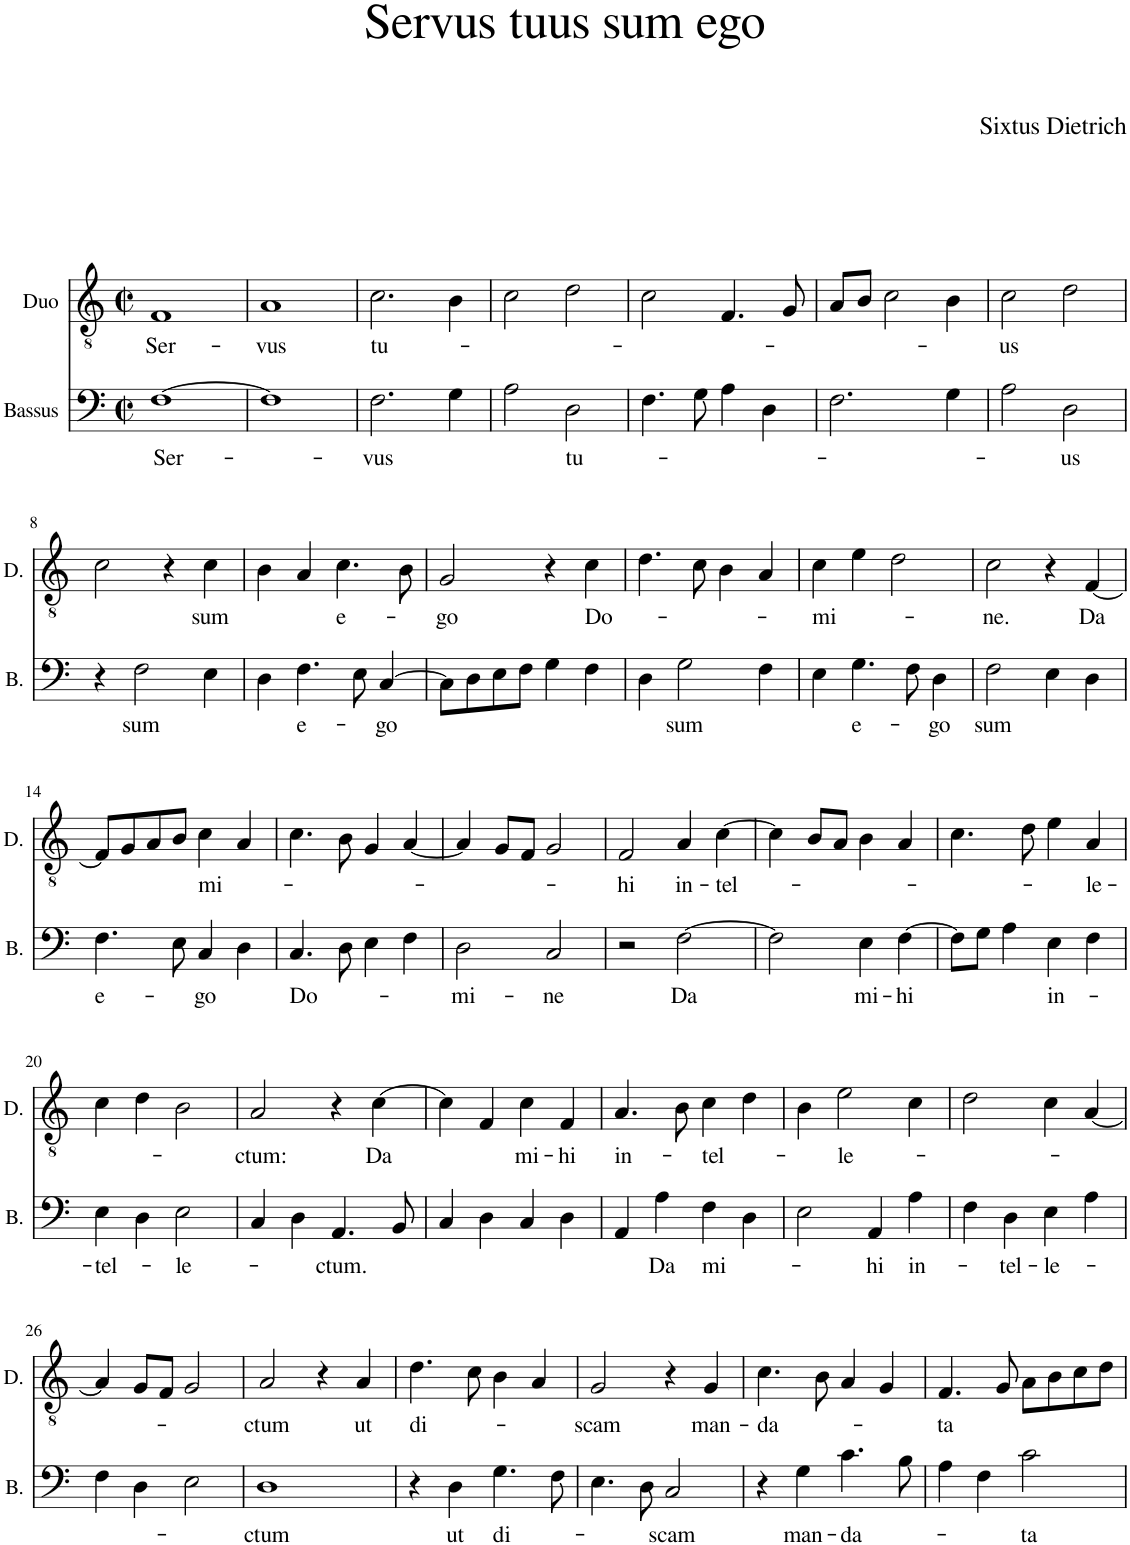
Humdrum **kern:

**kern	**text	**kern	**text
*part2	*part2	*part1	*part1
*staff2	*staff2	*staff1	*staff1
*I"Bassus	*	*I"Duo	*
*I'B.	*	*I'D.	*
*clefF4	*	*clefGv2	*
*k[]	*	*k[]	*
*M2/2	*	*M2/2	*
*met(c|)	*	*met(c|)	*
=1	=1	=1	=1
!	!LO:LY:b	!	!LO:LY:b
[1F	Ser-	1F	Ser-
=2	=2	=2	=2
!	!	!	!LO:LY:b
1F]	.	1A	-vus
=3	=3	=3	=3
!	!LO:LY:b	!	!LO:LY:b
2.F\	-vus	2.c\	tu-
4G\	.	4B\	.
=4	=4	=4	=4
2A\	.	2c\	.
!	!LO:LY:b	!	!
2D\	tu-	2d\	.
=5	=5	=5	=5
4.F\	.	2c\	.
8G\	.	.	.
4A\	.	4.F/	.
4D\	.	.	.
.	.	8G/	.
=6	=6	=6	=6
2.F\	.	8A/L	.
.	.	8B/J	.
.	.	2c\	.
4G\	.	4B\	.
=7	=7	=7	=7
!	!	!	!LO:LY:b
2A\	.	2c\	-us
!	!LO:LY:b	!	!
2D\	-us	2d\	.
!!LO:LB:g=z
=8	=8	=8	=8
4r	.	2c\	.
!	!LO:LY:b	!	!
2F\	sum	.	.
.	.	4r	.
!	!	!	!LO:LY:b
4E\	.	4c\	sum
=9	=9	=9	=9
4D\	.	4B\	.
!	!LO:LY:b	!	!
4.F\	e-	4A/	.
!	!	!	!LO:LY:b
.	.	4.c\	e-
8E\	.	.	.
!	!LO:LY:b	!	!
[4C/	-go	.	.
.	.	8B\	.
=10	=10	=10	=10
!	!	!	!LO:LY:b
8C\L]	.	2G/	-go
8D\	.	.	.
8E\	.	.	.
8F\J	.	.	.
4G\	.	4r	.
!	!	!	!LO:LY:b
4F\	.	4c\	Do-
=11	=11	=11	=11
4D\	.	4.d\	.
!	!LO:LY:b	!	!
2G\	sum	.	.
.	.	8c\	.
.	.	4B\	.
4F\	.	4A/	.
=12	=12	=12	=12
!	!	!	!LO:LY:b
4E\	.	4c\	-mi-
!	!LO:LY:b	!	!
4.G\	e-	4e\	.
.	.	2d\	.
8F\	.	.	.
!	!LO:LY:b	!	!
4D\	-go	.	.
=13	=13	=13	=13
!	!LO:LY:b	!	!LO:LY:b
2F\	sum	2c\	-ne.
4E\	.	4r	.
!	!	!	!LO:LY:b
4D\	.	[4F/	Da
!!LO:LB:g=z
=14	=14	=14	=14
!	!LO:LY:b	!	!
4.F\	e-	8F/L]	.
.	.	8G/	.
.	.	8A/	.
8E\	.	8B/J	.
!	!LO:LY:b	!	!LO:LY:b
4C/	-go	4c\	mi-
4D\	.	4A/	.
=15	=15	=15	=15
!	!LO:LY:b	!	!
4.C/	Do-	4.c\	.
8D\	.	8B\	.
4E\	.	4G/	.
4F\	.	[4A/	.
=16	=16	=16	=16
!	!LO:LY:b	!	!
2D\	-mi-	4A/]	.
.	.	8G/L	.
.	.	8F/J	.
!	!LO:LY:b	!	!
2C/	-ne	2G/	.
=17	=17	=17	=17
!	!	!	!LO:LY:b
2r	.	2F/	-hi
!	!LO:LY:b	!	!LO:LY:b
[2F\	Da	4A/	in-
!	!	!	!LO:LY:b
.	.	[4c\	-tel-
=18	=18	=18	=18
2F\]	.	4c\]	.
.	.	8B/L	.
.	.	8A/J	.
!	!LO:LY:b	!	!
4E\	mi-	4B\	.
!	!LO:LY:b	!	!
[4F\	-hi	4A/	.
=19	=19	=19	=19
8F\L]	.	4.c\	.
8G\J	.	.	.
4A\	.	.	.
.	.	8d\	.
!	!LO:LY:b	!	!
4E\	in-	4e\	.
!	!	!	!LO:LY:b
4F\	.	4A/	-le-
!!LO:LB:g=z
=20	=20	=20	=20
!	!LO:LY:b	!	!
4E\	-tel-	4c\	.
4D\	.	4d\	.
!	!LO:LY:b	!	!
2E\	-le-	2B\	.
=21	=21	=21	=21
!	!	!	!LO:LY:b
4C/	.	2A/	-ctum:
4D\	.	.	.
!	!LO:LY:b	!	!
4.AA/	ctum.	4r	.
!	!	!	!LO:LY:b
.	.	[4c\	Da
8BB/	.	.	.
=22	=22	=22	=22
4C/	.	4c\]	.
4D\	.	4F/	.
!	!	!	!LO:LY:b
4C/	.	4c\	mi-
!	!	!	!LO:LY:b
4D\	.	4F/	-hi
=23	=23	=23	=23
!	!	!	!LO:LY:b
4AA/	.	4.A/	in-
!	!LO:LY:b	!	!
4A\	Da	.	.
.	.	8B\	.
!	!LO:LY:b	!	!LO:LY:b
4F\	mi-	4c\	-tel-
4D\	.	4d\	.
=24	=24	=24	=24
2E\	.	4B\	.
!	!	!	!LO:LY:b
.	.	2e\	-le-
!	!LO:LY:b	!	!
4AA/	-hi	.	.
!	!LO:LY:b	!	!
4A\	in-	4c\	.
=25	=25	=25	=25
4F\	.	2d\	.
!	!LO:LY:b	!	!
4D\	-tel-	.	.
!	!LO:LY:b	!	!
4E\	-le-	4c\	.
4A\	.	[4A/	.
!!LO:LB:g=z
=26	=26	=26	=26
4F\	.	4A/]	.
4D\	.	8G/L	.
.	.	8F/J	.
2E\	.	2G/	.
=27	=27	=27	=27
!	!LO:LY:b	!	!LO:LY:b
1D	-ctum	2A/	-ctum
.	.	4r	.
!	!	!	!LO:LY:b
.	.	4A/	ut
=28	=28	=28	=28
!	!	!	!LO:LY:b
4r	.	4.d\	di-
!	!LO:LY:b	!	!
4D\	ut	.	.
.	.	8c\	.
!	!LO:LY:b	!	!
4.G\	di-	4B\	.
.	.	4A/	.
8F\	.	.	.
=29	=29	=29	=29
!	!	!	!LO:LY:b
4.E\	.	2G/	scam
8D\	.	.	.
!	!LO:LY:b	!	!
2C/	-scam	4r	.
!	!	!	!LO:LY:b
.	.	4G/	man-
=30	=30	=30	=30
!	!	!	!LO:LY:b
4r	.	4.c\	-da-
!	!LO:LY:b	!	!
4G\	man-	.	.
.	.	8B\	.
!	!LO:LY:b	!	!
4.c\	-da-	4A/	.
.	.	4G/	.
8B\	.	.	.
=31	=31	=31	=31
!	!	!	!LO:LY:b
4A\	.	4.F/	-ta
4F\	.	.	.
.	.	8G/	.
!	!LO:LY:b	!	!
2c\	-ta	8A\L	.
.	.	8B\	.
.	.	8c\	.
.	.	8d\J	.
=	=	=	=
*-	*-	*-	*-
